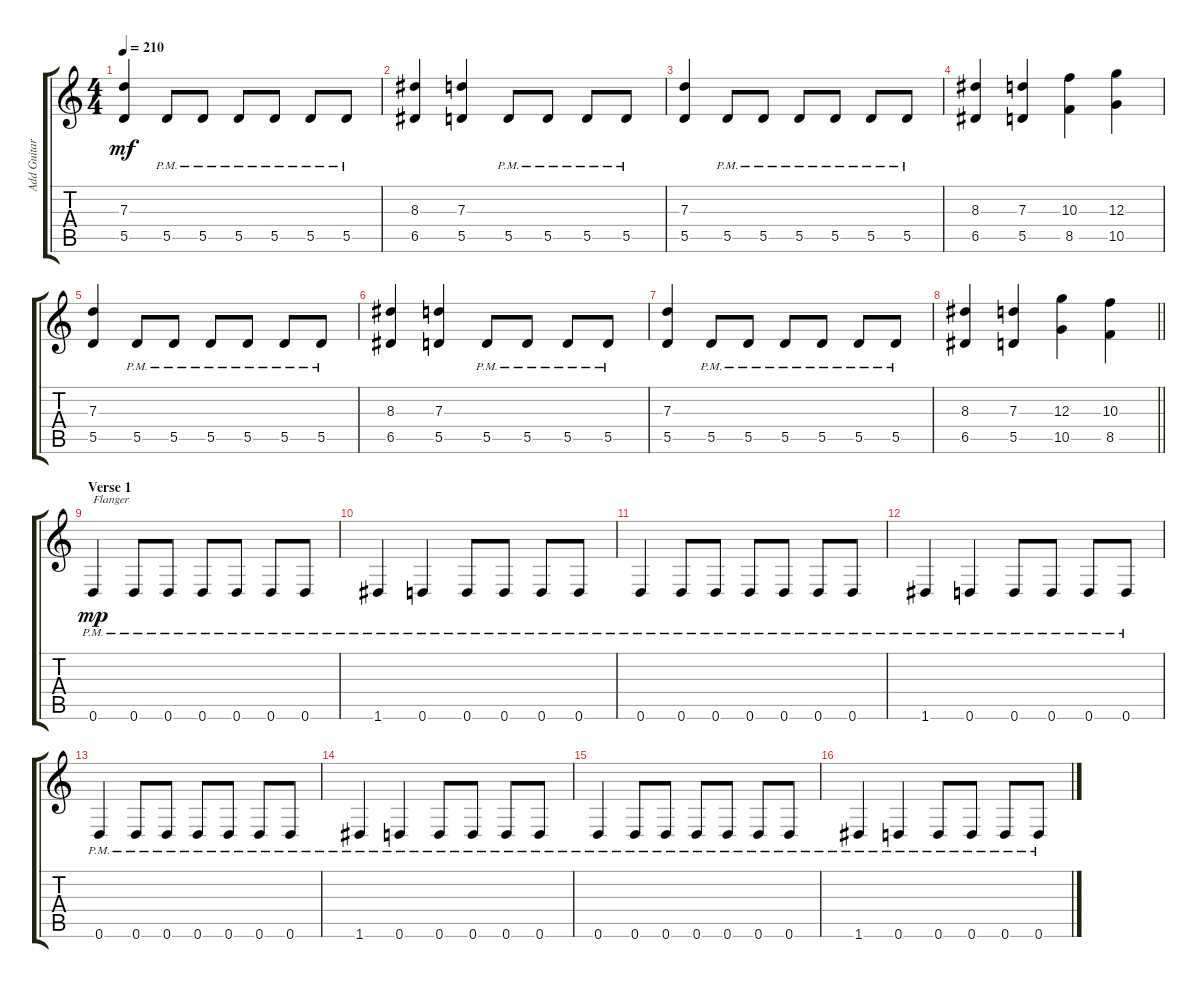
\track ("Add Guitar" "Add Guitar") {instrument distortionguitar}
\staff {score tabs}
\tuning (E4 B3 G3 D3 A2 D2) {hide}
\ts (4 4)
\tempo 210
\clef g2
\ks c
(7.3 5.5).4{dy mf} 5.5{pm}.8 5.5{pm}.8 5.5{pm}.8 5.5{pm}.8 5.5{pm}.8 5.5{pm}.8 |
(8.3 6.5).4 (7.3 5.5).4 5.5{pm}.8 5.5{pm}.8 5.5{pm}.8 5.5{pm}.8 |
(7.3 5.5).4 5.5{pm}.8 5.5{pm}.8 5.5{pm}.8 5.5{pm}.8 5.5{pm}.8 5.5{pm}.8 |
(8.3 6.5).4 (7.3 5.5).4 (10.3 8.5).4 (12.3 10.5).4 |
(7.3 5.5).4 5.5{pm}.8 5.5{pm}.8 5.5{pm}.8 5.5{pm}.8 5.5{pm}.8 5.5{pm}.8 |
(8.3 6.5).4 (7.3 5.5).4 5.5{pm}.8 5.5{pm}.8 5.5{pm}.8 5.5{pm}.8 |
(7.3 5.5).4 5.5{pm}.8 5.5{pm}.8 5.5{pm}.8 5.5{pm}.8 5.5{pm}.8 5.5{pm}.8 |
\barLineRight lightlight
(8.3 6.5).4 (7.3 5.5).4 (12.3 10.5).4 (10.3 8.5).4 |
\section ("" "Verse 1")
0.6{pm}.4{txt "Flanger" dy mp} 0.6{pm}.8 0.6{pm}.8 0.6{pm}.8 0.6{pm}.8 0.6{pm}.8 0.6{pm}.8 |
1.6{pm}.4 0.6{pm}.4 0.6{pm}.8 0.6{pm}.8 0.6{pm}.8 0.6{pm}.8 |
0.6{pm}.4 0.6{pm}.8 0.6{pm}.8 0.6{pm}.8 0.6{pm}.8 0.6{pm}.8 0.6{pm}.8 |
1.6{pm}.4 0.6{pm}.4 0.6{pm}.8 0.6{pm}.8 0.6{pm}.8 0.6{pm}.8 |
0.6{pm}.4 0.6{pm}.8 0.6{pm}.8 0.6{pm}.8 0.6{pm}.8 0.6{pm}.8 0.6{pm}.8 |
1.6{pm}.4 0.6{pm}.4 0.6{pm}.8 0.6{pm}.8 0.6{pm}.8 0.6{pm}.8 |
0.6{pm}.4 0.6{pm}.8 0.6{pm}.8 0.6{pm}.8 0.6{pm}.8 0.6{pm}.8 0.6{pm}.8 |
1.6{pm}.4 0.6{pm}.4 0.6{pm}.8 0.6{pm}.8 0.6{pm}.8 0.6{pm}.8
